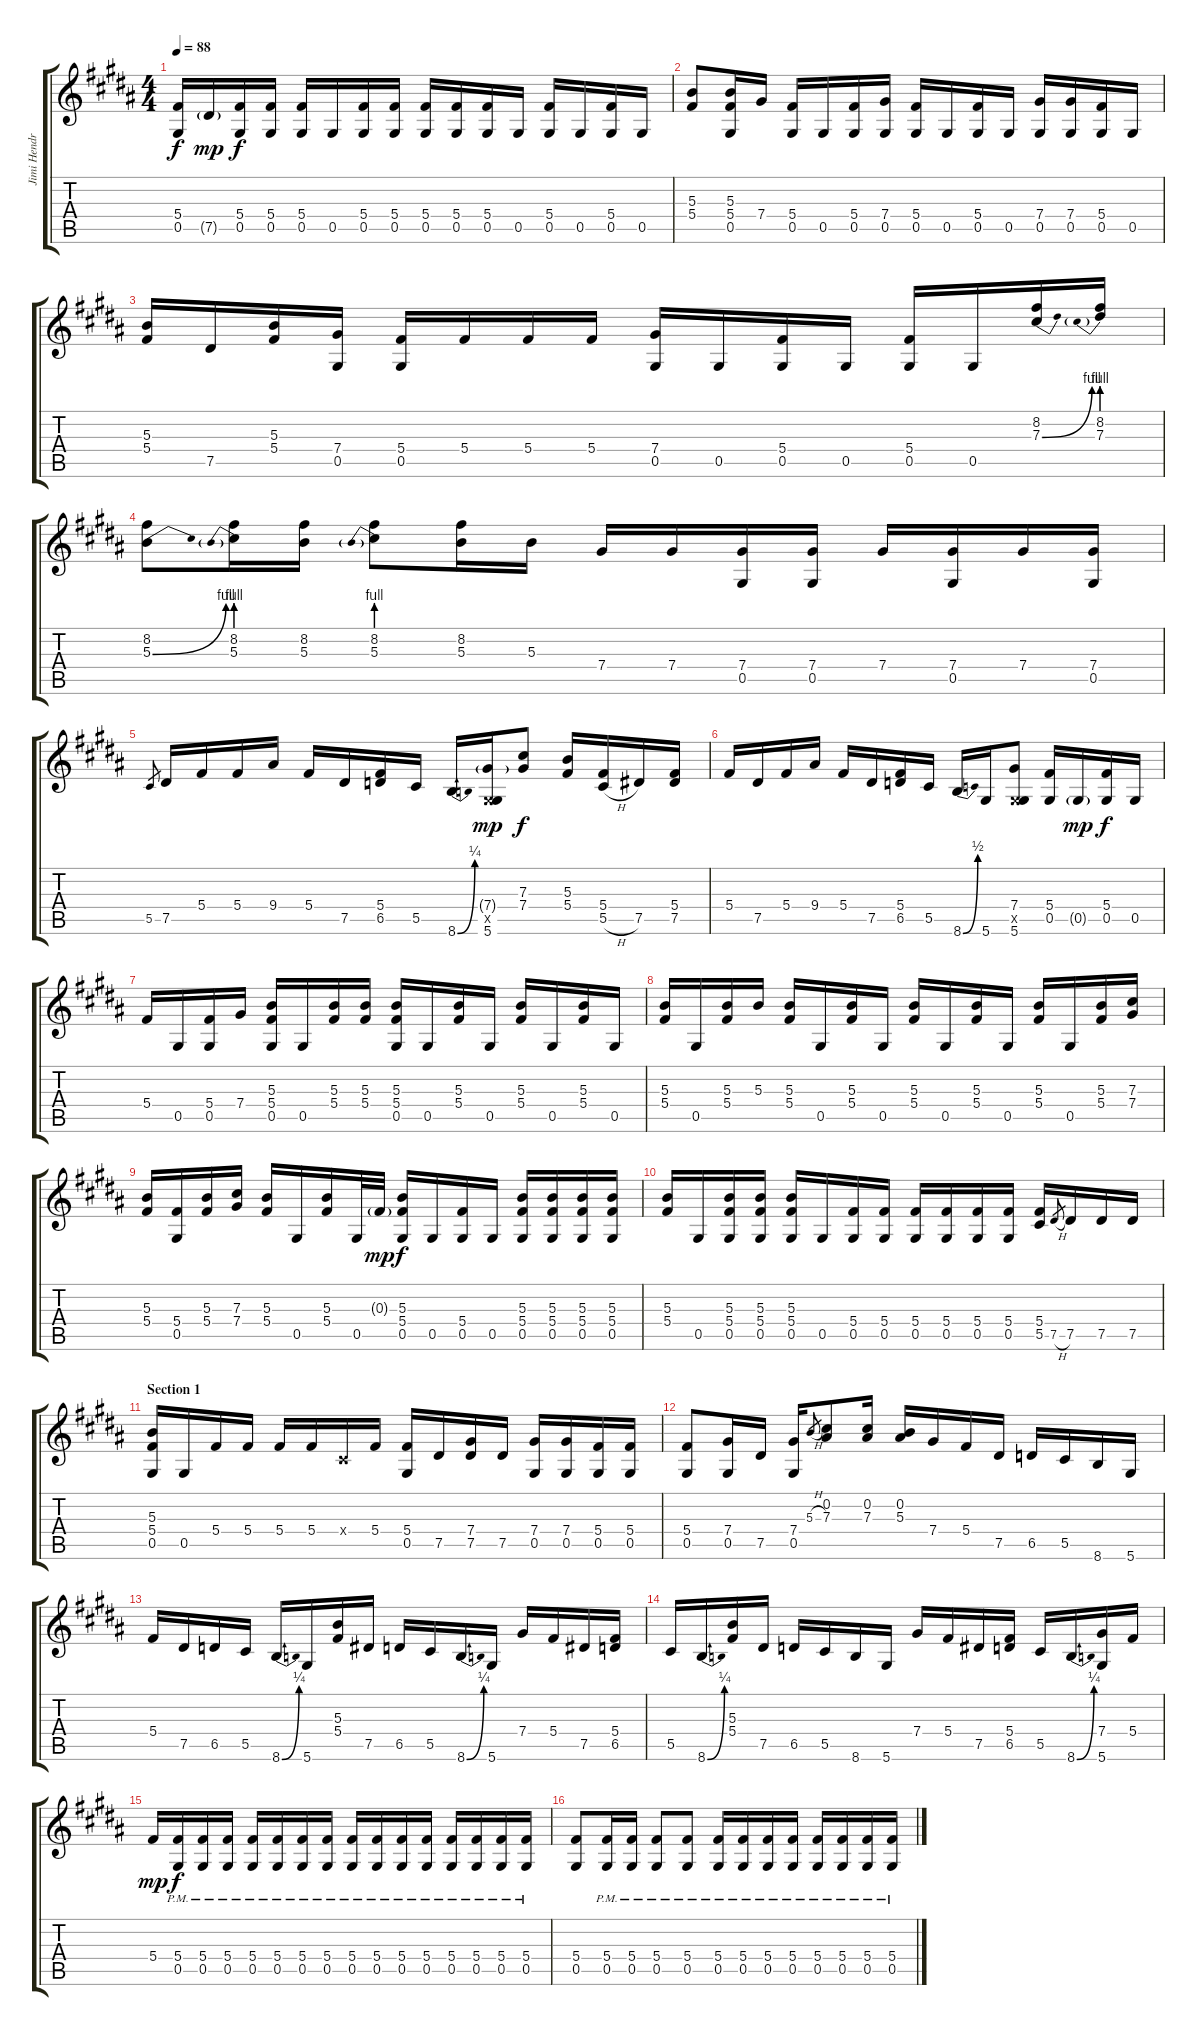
\track ("Jimi Hendrix" "Jimi Hendr") {instrument overdrivenguitar}
\staff {score tabs}
\tuning (Eb4 Bb3 Gb3 Db3 Ab2 Eb2) {hide}
\ts (4 4)
\tempo 88
\clef g2
\ks b
(5.4 0.5).16{dy f} 7.5{g}.16{dy mp} (5.4 0.5).16{dy f} (5.4 0.5).16 (5.4 0.5).16 0.5.16 (5.4 0.5).16 (5.4 0.5).16 (5.4 0.5).16 (5.4 0.5).16 (5.4 0.5).16 0.5.16 (5.4 0.5).16 0.5.16 (5.4 0.5).16 0.5.16 |
(5.3 5.4).8 (5.3 5.4 0.5).16 7.4.16 (5.4 0.5).16 0.5.16 (5.4 0.5).16 (7.4 0.5).16 (5.4 0.5).16 0.5.16 (5.4 0.5).16 0.5.16 (7.4 0.5).16 (7.4 0.5).16 (5.4 0.5).16 0.5.16 |
(5.3 5.4).16 7.5.16 (5.3 5.4).16 (7.4 0.5).16 (5.4 0.5).16 5.4.16 5.4.16 5.4.16 (7.4 0.5).16 0.5.16 (5.4 0.5).16 0.5.16 (5.4 0.5).16 0.5.16 (8.2 7.3{be (bend 0 0 60 4)}).16 (8.2 7.3{be (prebend 0 4 60 4)}).16 |
(8.2 5.3{be (bend 0 0 60 4)}).8 (8.2 5.3{be (prebend 0 4 60 4)}).16 (8.2 5.3).16 (8.2 5.3{be (prebend 0 4 60 4)}).8 (8.2 5.3).16 5.3.16 7.4.16 7.4.16 (7.4 0.5).16 (7.4 0.5).16 7.4.16 (7.4 0.5).16 7.4.16 (7.4 0.5).16 |
5.5.8{gr} 7.5.16 5.4.16 5.4.16 9.4.16 5.4.16 7.5.16 (5.4 6.5).16 5.5.16 8.6{be (bend 0 0 60 1)}.16 (7.4{g} 0.5{x} 5.6).16{dy mp} (7.3 7.4).8{dy f} (5.3 5.4).16 (5.4 5.5{h}).16 7.5.16 (5.4 7.5).16 |
5.4.16 7.5.16 5.4.16 9.4.16 5.4.16 7.5.16 (5.4 6.5).16 5.5.16 8.6{be (bend 0 0 60 2)}.16 5.6.16 (7.4 0.5{x} 5.6).8 (5.4 0.5).16 0.5{g}.16{dy mp} (5.4 0.5).16{dy f} 0.5.16 |
5.4.16 0.5.16 (5.4 0.5).16 7.4.16 (5.3 5.4 0.5).16 0.5.16 (5.3 5.4).16 (5.3 5.4).16 (5.3 5.4 0.5).16 0.5.16 (5.3 5.4).16 0.5.16 (5.3 5.4).16 0.5.16 (5.3 5.4).16 0.5.16 |
(5.3 5.4).16 0.5.16 (5.3 5.4).16 5.3.16 (5.3 5.4).16 0.5.16 (5.3 5.4).16 0.5.16 (5.3 5.4).16 0.5.16 (5.3 5.4).16 0.5.16 (5.3 5.4).16 0.5.16 (5.3 5.4).16 (7.3 7.4).16 |
(5.3 5.4).16 (5.4 0.5).16 (5.3 5.4).16 (7.3 7.4).16 (5.3 5.4).16 0.5.16 (5.3 5.4).16 0.5.32 0.3{g}.32{dy mp} (5.3 5.4 0.5).16{dy f} 0.5.16 (5.4 0.5).16 0.5.16 (5.3 5.4 0.5).16 (5.3 5.4 0.5).16 (5.3 5.4 0.5).16 (5.3 5.4 0.5).16 |
(5.3 5.4).16 0.5.16 (5.3 5.4 0.5).16 (5.3 5.4 0.5).16 (5.3 5.4 0.5).16 0.5.16 (5.4 0.5).16 (5.4 0.5).16 (5.4 0.5).16 (5.4 0.5).16 (5.4 0.5).16 (5.4 0.5).16 (5.4 5.5).16 7.5{h}.8{gr} 7.5.16 7.5.16 7.5.16 |
\section ("" "Section 1")
(5.3 5.4 0.5).16 0.5.16 5.4.16 5.4.16 5.4.16 5.4.16 0.4{x}.16 5.4.16 (5.4 0.5).16 7.5.16 (7.4 7.5).16 7.5.16 (7.4 0.5).16 (7.4 0.5).16 (5.4 0.5).16 (5.4 0.5).16 |
(5.4 0.5).8 (7.4 0.5).16 7.5.16 (7.4 0.5).16 5.3{h}.8{gr} (0.2 7.3).8 (0.2 7.3).16 (0.2 5.3).16 7.4.16 5.4.16 7.5.16 6.5.16 5.5.16 8.6.16 5.6.16 |
5.4.16 7.5.16 6.5.16 5.5.16 8.6{be (bend 0 0 60 1)}.16 5.6.16 (5.3 5.4).16 7.5.16 6.5.16 5.5.16 8.6{be (bend 0 0 60 1)}.16 5.6.16 7.4.16 5.4.16 7.5.16 (5.4 6.5).16 |
5.5.16 8.6{be (bend 0 0 60 1)}.16 (5.3 5.4).16 7.5.16 6.5.16 5.5.16 8.6.16 5.6.16 7.4.16 5.4.16 7.5.16 (5.4 6.5).16 5.5.16 8.6{be (bend 0 0 60 1)}.16 (7.4 5.6).16 5.4.16 |
5.4.16{dy mp} (5.4{pm} 0.5{pm}).16{dy f} (5.4{pm} 0.5{pm}).16 (5.4{pm} 0.5{pm}).16 (5.4{pm} 0.5{pm}).16 (5.4{pm} 0.5{pm}).16 (5.4{pm} 0.5{pm}).16 (5.4{pm} 0.5{pm}).16 (5.4{pm} 0.5{pm}).16 (5.4{pm} 0.5{pm}).16 (5.4{pm} 0.5{pm}).16 (5.4{pm} 0.5{pm}).16 (5.4{pm} 0.5{pm}).16 (5.4{pm} 0.5{pm}).16 (5.4{pm} 0.5{pm}).16 (5.4{pm} 0.5{pm}).16 |
(5.4 0.5).8 (5.4{pm} 0.5{pm}).16 (5.4{pm} 0.5{pm}).16 (5.4{pm} 0.5{pm}).8 (5.4{pm} 0.5{pm}).8 (5.4{pm} 0.5{pm}).16 (5.4{pm} 0.5{pm}).16 (5.4{pm} 0.5{pm}).16 (5.4{pm} 0.5{pm}).16 (5.4{pm} 0.5{pm}).16 (5.4{pm} 0.5{pm}).16 (5.4{pm} 0.5{pm}).16 (5.4{pm} 0.5{pm}).16
